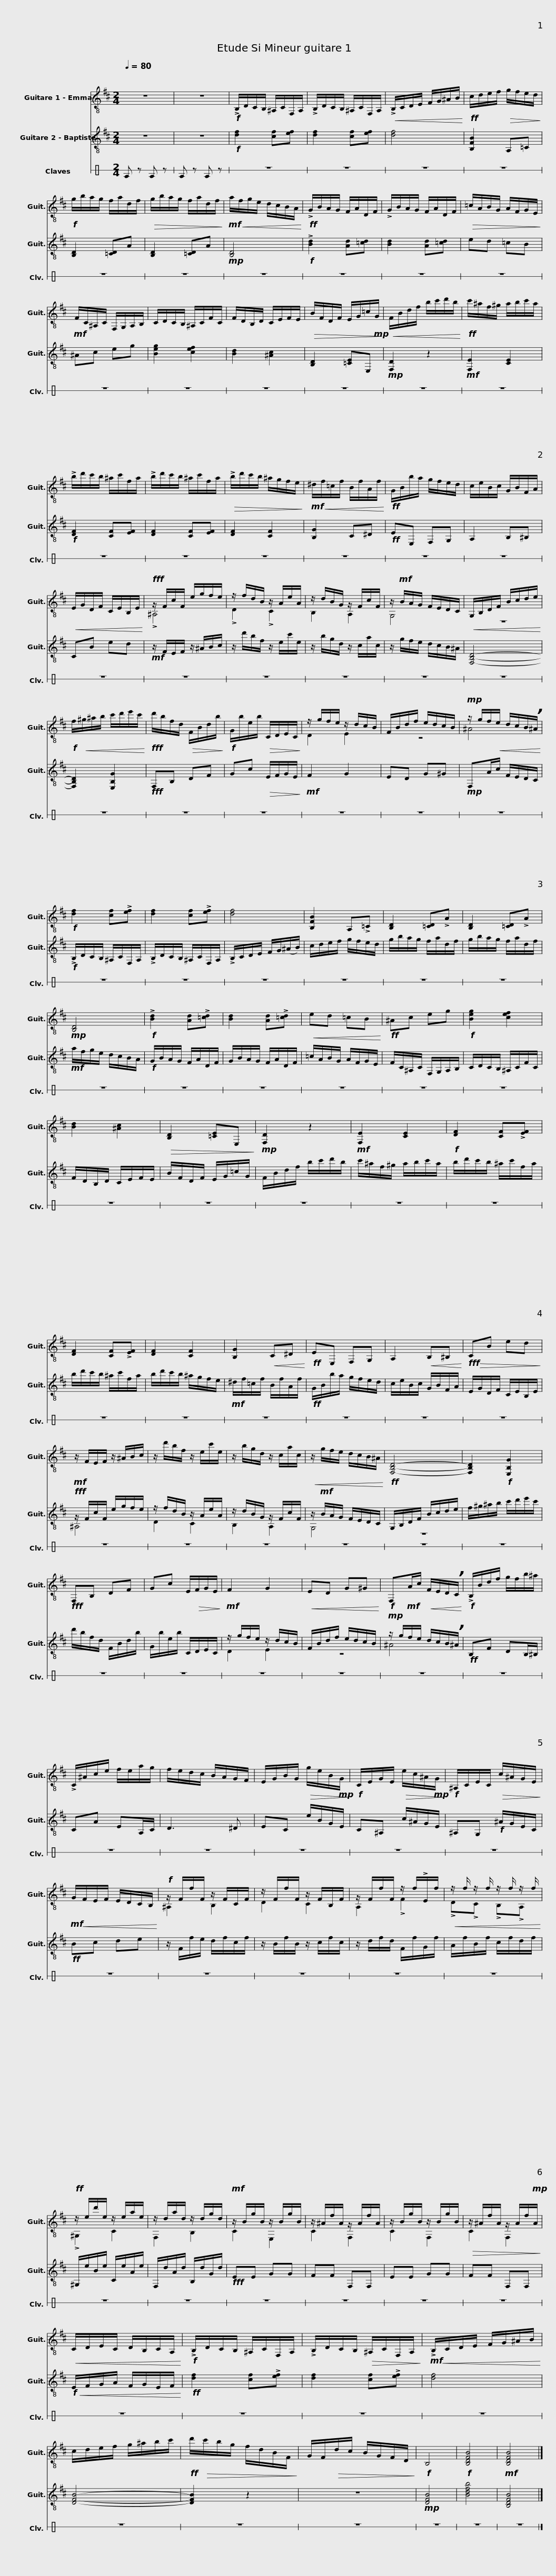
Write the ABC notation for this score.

X:1
%%score ( 1 2 ) ( 3 4 ) 5
L:1/8
Q:1/4=80
M:2/4
I:linebreak $
K:D
V:1 treble-8
V:2 treble-8
V:3 treble-8
V:4 treble-8
V:5 perc stafflines=1
K:none
V:1
 z4 | z4 |!f! !>!B,/D/C/B,/ ^A,/C/F,/A,/ | !>!B,/D/C/B,/ ^A,/C/F,/A,/ |$!<(! !>!B,/C/D/E/ F/G/^A/B/!<)! | %5
!ff! c/d/e/f/!>(! g/f/e/d/!>)! |!f! g/b/a/g/ f/a/d/f/ |!>(! g/b/a/g/ f/a/d/f/!>)! |!mf! a/!<(!f/g/e/ d/c/B/A/!<)! |$!ff! !>!G/B/A/G/ F/A/D/F/ | %10
 !>!G/B/A/G/ F/A/D/F/ |!>(! =c/A/B/G/ A/F/G/E/!>)! |!mf! F/C/^A,/C/ F,/G,/A,/B,/ | C/D/C/B,/ ^A,/C/F/C/ |$ F/D/B,/D/ C/E/F/E/ | %15
!>(! B/F/D/F/ E/G/=c/!mp!G/!>)! |!<(! F/B/d/f/ b/c'/d'/b/!<)! |!ff! c'/^a/f/^g/ a/b/c'/a/ |$ !>!b/d'/c'/b/ ^a/c'/f/a/ | !>!b/d'/c'/b/ ^a/c'/f/a/ | %20
!>(! !>!b/d'/c'/b/ ^a/g/f/e/!>)! |!mf! ^d/!<(!f/=c/f/ B/f/A/f/!<)! |$!ff! G/B/b/a/ g/f/e/d/ | c/e/B/c/ G/B/F/A/ |!<(! E/G/D/F/ C/E/B,/E/!<)! | %25
!fff! z/ F/c/F/ e/g/f/e/ | z/ f/d/B/ z/ A/e/A/ |$ z/ d/B/G/ z/ F/c/F/ | z/!mf! B/A/G/ F/E/D/C/ |!<(! G,/B,/D/F/ B/c/d/e/!<)! | %30
!f! f/!<(!^g/^a/b/ c'/d'/e'/c'/!<)! |!fff! d'/b/f/d/!>(! F/B/d/b/!>)! |$!f! G/b/e/b/!>(! C/D/E/C/!>)! | z/ g/f/e/ z/ d/c/B/ | F/B/d/f/ e/d/c/B/ | %35
!mp! z/ g/f/!<(!e/ d/c/B/!breath!^A/!<)! |!f! [df]2 [cf]!>![ef] |$ [df]2 [cf]!>![ef] | [df]4 | [B,FB]2 A,!>!=C | %40
 [B,D]2 [=CD]!>!A | [B,D]2 [=CD]!>!A |$!mp! [B,D]4 |!f! !>![Bd]2 [Ad]!>![=cd] | [Bd]2 [Ad]!>![=cd] | %45
!<(! ed =cB!<)! |!ff! ^Ac eg |$!f! [Beg]2 [cef]2 | [Bd]2 [^Ac]2 |!>(! [B,D]2 [=CE]E,!>)! | %50
!mp! [F,D]2 z2 |$!mf! [F,E]2 [CE]2 |!f! [DF]2 [CF]!>![EF] | [DF]2 [CF]!>![EF] | [DF]2 [CF]2 |$ %55
 [B,G]2!<(! C^D!<)! |!ff! EE, F,G, | A,2!<(! B,^B,!<)! |!fff!!>(! CB ed!>)! |!mf! z/ F/E/F/ z/ ^A/B/c/ |$ %60
 z/ d'/b/f/ z/ e/c'/e/ | z/ b/g/d/ z/ c/a/c/ |!<(! z/ g/f/e/ d/c/B/^A/!<)! |!ff! [F,B,D]4- | [F,B,D]2!f! [E,B,G]2 |$ %65
!fff! F,B, DF | Gc E/!>(!F/G/E/!>)! |!mf! F2 G2 |!<(! ED G^G!<)! |!f! F,!mf!A/c/!<(! F/E/D/!breath!C/!<)! |$ %70
!f! !>!B,/B/d/f/ g/f/b/^a/ | !>!C/^A/c/e/ f/e/a/g/ | f/e/d/c/ B/A/G/F/ | E/G/B/G/!>(! g/e/B/!mp!G/!>)! |!f! C/E/G/E/!>(! e/c/^A/!mp!G/!>)! |$ %75
!f! ^A,/C/E/C/!>(! c/^A/G/E/!>)! |!mf!!<(! G/F/E/F/ E/D/C/B,/!<)! |!f! z/ F/f/F/ z/ F/C/F/ | z/ F/f/F/ z/ F/B,/F/ | z/ F/f/F/ z/ f/!>!E/f/ |$ %80
!<(! z/ f/ z/ f/ z/ f/ z/ f/!<)! |!ff! z/ e/d'/e/ z/ e/a/e/ | z/ d/a/d/ z/ d/g/d/ |!mf! z/ B/g/B/ z/ B/g/B/ | z/ ^A/f/A/ z/ A/f/A/ |$ %85
 z/ B/g/B/ z/ B/g/B/ |!>(! z/ ^A/f/A/ z/ A/f/!mp!A/!>)! |!<(! C/D/E/C/ D/B,/C/A,/!<)! |!f! !>!B,/D/C/B,/ ^A,/C/F,/A,/ |$ !>!B,/D/C/B,/!>(! ^A,/C/F,/A,/!>)! | %90
!mf!!<(! !>!B,/C/D/E/ F/G/^A/B/!<)! | c/d/e/f/ g/^a/b/c'/ |!ff! d'/!>(!c'/b/g/ f/d/B/F/!>)! |$ G/F/!>(!d/c/ B/G/F/D/!>)! |!f! B,4 | %95
!f! [B,DFB]4 |!mf! [B,DFB]4 |] %97
V:2
 x4 | x4 | x4 | x4 |$ x4 | %5
 x4 | x4 | x4 | x4 |$ x4 | %10
 x4 | x4 | x4 | x4 |$ x4 | %15
 x4 | x4 | x4 |$ x4 | x4 | %20
 x4 | x4 |$ x4 | x4 | x4 | %25
 !>!^A,4 | !>!D2 !>!C2 |$ B,2 A,2 | G,4 | z4 | %30
 x4 | x4 |$ x4 | D2 E2 | z4 | %35
 ^A4 | x4 |$ x4 | x4 | x4 | %40
 x4 | x4 |$ x4 | x4 | x4 | %45
 x4 | x4 |$ x4 | x4 | x4 | %50
 x4 |$ x4 | x4 | x4 | x4 |$ %55
 x4 | x4 | x4 | x4 | x4 |$ %60
 x4 | x4 | x4 | x4 | x4 |$ %65
 x4 | x4 | x4 | x4 | x4 |$ %70
 x4 | x4 | x4 | x4 | x4 |$ %75
 x4 | x4 | ^A,2 B,2 | D2 C2 | A,2 !>!F2 |$ %80
 !>!D!>!C !>!B,!>!A, | !>!^G,2 C2 | F,2 B,2 | C2 E,2 | C2 F,2 |$ %85
 C2 F,2 | C2 F,2 | x4 | x4 |$ x4 | %90
 x4 | x4 | x4 |$ x4 | x4 | %95
 x4 | x4 |] %97
V:3
 z4 | z4 |!f! [df]2 [cf][ef] | [df]2 [cf][ef] |$ [df]4 | %5
 [B,FB]2 A,=C | [B,D]2 [=CD]A | [B,D]2 [=CD]A |!mp! [B,D]4 |$!f! !>![Bd]2 [Ad][=cd] | %10
 [Bd]2 [Ad][=cd] | ed =cB | ^Ac eg | [Beg]2 [cef]2 |$ [Bd]2 [^Ac]2 | %15
 [B,D]2 [=CE]E, |!mp! [F,D]2 z2 |!mf! [F,E]2 [CE]2 |$!f! [DF]2 [CF][EF] | [DF]2 [CF][EF] | %20
 [DF]2 [CF]2 | [B,G]2 C^D |$!ff! EE, F,G, | A,2 B,^B, | CB ed | %25
!mf! z/ F/E/F/ z/ ^A/B/c/ | z/ d'/b/f/ z/ e/c'/e/ |$ z/ b/g/d/ z/ c/a/c/ | z/ g/f/e/ d/c/B/^A/ | [F,B,D]4- | %30
 [F,B,D]2 [E,B,G]2 |!fff! F,B, DF |$ Gc!>(! E/F/G/E/!>)! |!mf! F2 G2 | ED G^G | %35
!mp! F,A/c/ F/E/D/C/ |!f! !>!B,/D/C/B,/ ^A,/C/F,/A,/ |$ !>!B,/D/C/B,/ ^A,/C/F,/A,/ | !>!B,/C/D/E/ F/G/(^A/B/) | c/d/e/f/ g/f/e/d/ | %40
 g/b/a/g/ f/a/d/f/ | g/b/a/g/ f/a/d/f/ |$!mf! a/f/g/e/ d/c/B/A/ |!f! G/B/A/G/ F/A/D/F/ | G/B/A/G/ F/A/D/F/ | %45
 =c/A/B/G/ A/F/G/E/ | F/C/^A,/C/ F,/G,/A,/B,/ |$ C/D/C/B,/ ^A,/C/F/C/ | F/D/B,/D/ C/E/F/E/ | B/F/D/F/ E/G/=c/G/ | %50
 F/B/d/f/ b/c'/d'/b/ |$ c'/^a/f/^g/ a/b/c'/a/ | b/d'/c'/b/ ^a/c'/f/a/ | b/d'/c'/b/ ^a/c'/f/a/ | b/d'/c'/b/ ^a/g/f/e/ |$ %55
!mf! ^d/f/=c/f/ B/f/A/f/ |!ff! G/B/b/a/ g/f/e/d/ | c/e/B/c/ G/B/F/A/ | E/G/D/F/ C/E/B,/E/ |!fff! z/ F/c/F/ e/g/f/e/ |$ %60
 z/ f/d/B/ z/ A/e/A/ | z/ d/B/G/ z/ F/c/F/ | z/!mf! B/A/G/ F/E/D/C/ | G,/B,/D/F/ B/c/d/e/ | f/^g/^a/b/ c'/d'/e'/c'/ |$ %65
 d'/b/f/d/ F/B/d/b/ | G/b/e/b/ C/D/E/C/ | z/ g/f/e/ z/ d/c/B/ | F/B/d/f/ e/d/c/B/ |!mp! z/ g/f/e/ d/c/B/!breath!^A/ |$ %70
!ff! B,F DB,/^B,/ | CA EA,/C/ | D3 ^D | EC e/B/G/E/ | C^A, c/^A/G/E/ |$ %75
 ^A,G,!f! ^A/G/E/C/ |!ff! Bc de | z/ F/f/e/ d/f/c/f/ | z/ B/f/B/ z/ c/f/c/ | z/ d/f/d/ F/f/G/f/ |$ %80
 A/f/B/f/ c/f/d/f/ | ^G,/e/B/e/ C/e/A/e/ | F,/d/A/d/ B,/d/G/d/ |!fff! EE GG | FF F,F, |$ %85
 EE GG | FF F,F, |!f!!<(! E/F/G/A/ F/G/E/F/!<)! |!ff! [df]2 [cf]!>![ef] |$ [df]2 [cf]!>![ef] | %90
 [df]4 | [DFB]4- | [DFB]2 z2 |$ z4 |!mp! [DFB]4 | %95
 [Bdfb]4 | [B,DFB]4 |] %97
V:4
 x4 | x4 | x4 | x4 |$ x4 | %5
 x4 | x4 | x4 | x4 |$ x4 | %10
 x4 | x4 | x4 | x4 |$ x4 | %15
 x4 | x4 | x4 |$ x4 | x4 | %20
 x4 | x4 |$ x4 | x4 | x4 | %25
 x4 | x4 |$ x4 | x4 | x4 | %30
 x4 | x4 |$ x4 | x4 | x4 | %35
 x4 | x4 |$ x4 | x4 | x4 | %40
 x4 | x4 |$ x4 | x4 | x4 | %45
 x4 | x4 |$ x4 | x4 | x4 | %50
 x4 |$ x4 | x4 | x4 | x4 |$ %55
 x4 | x4 | x4 | x4 | ^A,4 |$ %60
 D2 C2 | B,2 A,2 | G,4 | z4 | x4 |$ %65
 x4 | x4 | D2 E2 | z4 | ^A4 |$ %70
 x4 | x4 | x4 | x4 | x4 |$ %75
 x4 | x4 | x4 | x4 | x4 |$ %80
 x4 | x4 | x4 | x4 | x4 |$ %85
 x4 | x4 | x4 | x4 |$ x4 | %90
 x4 | x4 | x4 |$ x4 | x4 | %95
 x4 | x4 |] %97
V:5
[K:C] E z E z | E z E z | z4 | z4 |$ z4 | %5
 z4 | z4 | z4 | z4 |$ z4 | %10
 z4 | z4 | z4 | z4 |$ z4 | %15
 z4 | z4 | z4 |$ z4 | z4 | %20
 z4 | z4 |$ z4 | z4 | z4 | %25
 z4 | z4 |$ z4 | z4 | z4 | %30
 z4 | z4 |$ z4 | z4 | z4 | %35
 z4 | z4 |$ z4 | z4 | z4 | %40
 z4 | z4 |$ z4 | z4 | z4 | %45
 z4 | z4 |$ z4 | z4 | z4 | %50
 z4 |$ z4 | z4 | z4 | z4 |$ %55
 z4 | z4 | z4 | z4 | z4 |$ %60
 z4 | z4 | z4 | z4 | z4 |$ %65
 z4 | z4 | z4 | z4 | z4 |$ %70
 z4 | z4 | z4 | z4 | z4 |$ %75
 z4 | z4 | z4 | z4 | z4 |$ %80
 z4 | z4 | z4 | z4 | z4 |$ %85
 z4 | z4 | z4 | z4 |$ z4 | %90
 z4 | z4 | z4 |$ z4 | z4 | %95
 z4 | z4 |] %97
